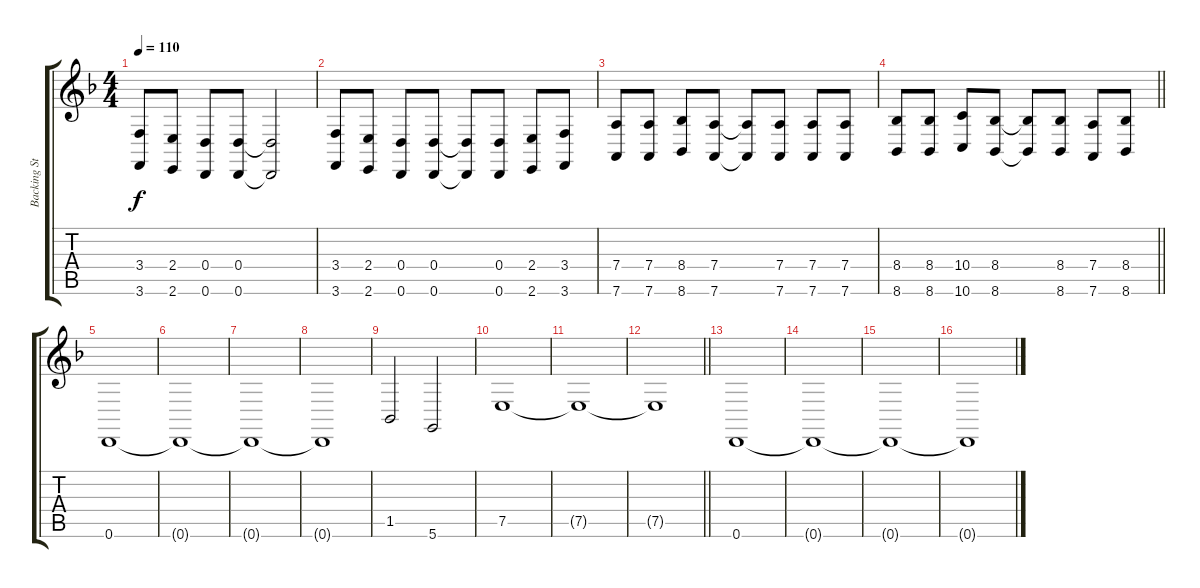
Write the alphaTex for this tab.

\track ("Backing Strings" "Backing St") {instrument stringensemble2}
\staff {score tabs}
\tuning (E4 B3 G3 D3 A2 D2) {hide}
\ts (4 4)
\tempo 110
\clef g2
\ks dminor
(3.4 3.6).8{dy f} (2.4 2.6).8 (0.4 0.6).8 (0.4 0.6).8 (0.4{t} 0.6{t}).2 |
(3.4 3.6).8 (2.4 2.6).8 (0.4 0.6).8 (0.4 0.6).8 (0.4{t} 0.6{t}).8 (0.4 0.6).8 (2.4 2.6).8 (3.4 3.6).8 |
(7.4 7.6).8 (7.4 7.6).8 (8.4 8.6).8 (7.4 7.6).8 (7.4{t} 7.6{t}).8 (7.4 7.6).8 (7.4 7.6).8 (7.4 7.6).8 |
\barLineRight lightlight
(8.4 8.6).8 (8.4 8.6).8 (10.4 10.6).8 (8.4 8.6).8 (8.4{t} 8.6{t}).8 (8.4 8.6).8 (7.4 7.6).8 (8.4 8.6).8 |
0.6.1 |
0.6{t}.1 |
0.6{t}.1 |
0.6{t}.1 |
1.5.2 5.6.2 |
7.5.1 |
7.5{t}.1 |
\barLineRight lightlight
7.5{t}.1 |
0.6.1 |
0.6{t}.1 |
0.6{t}.1 |
0.6{t}.1
